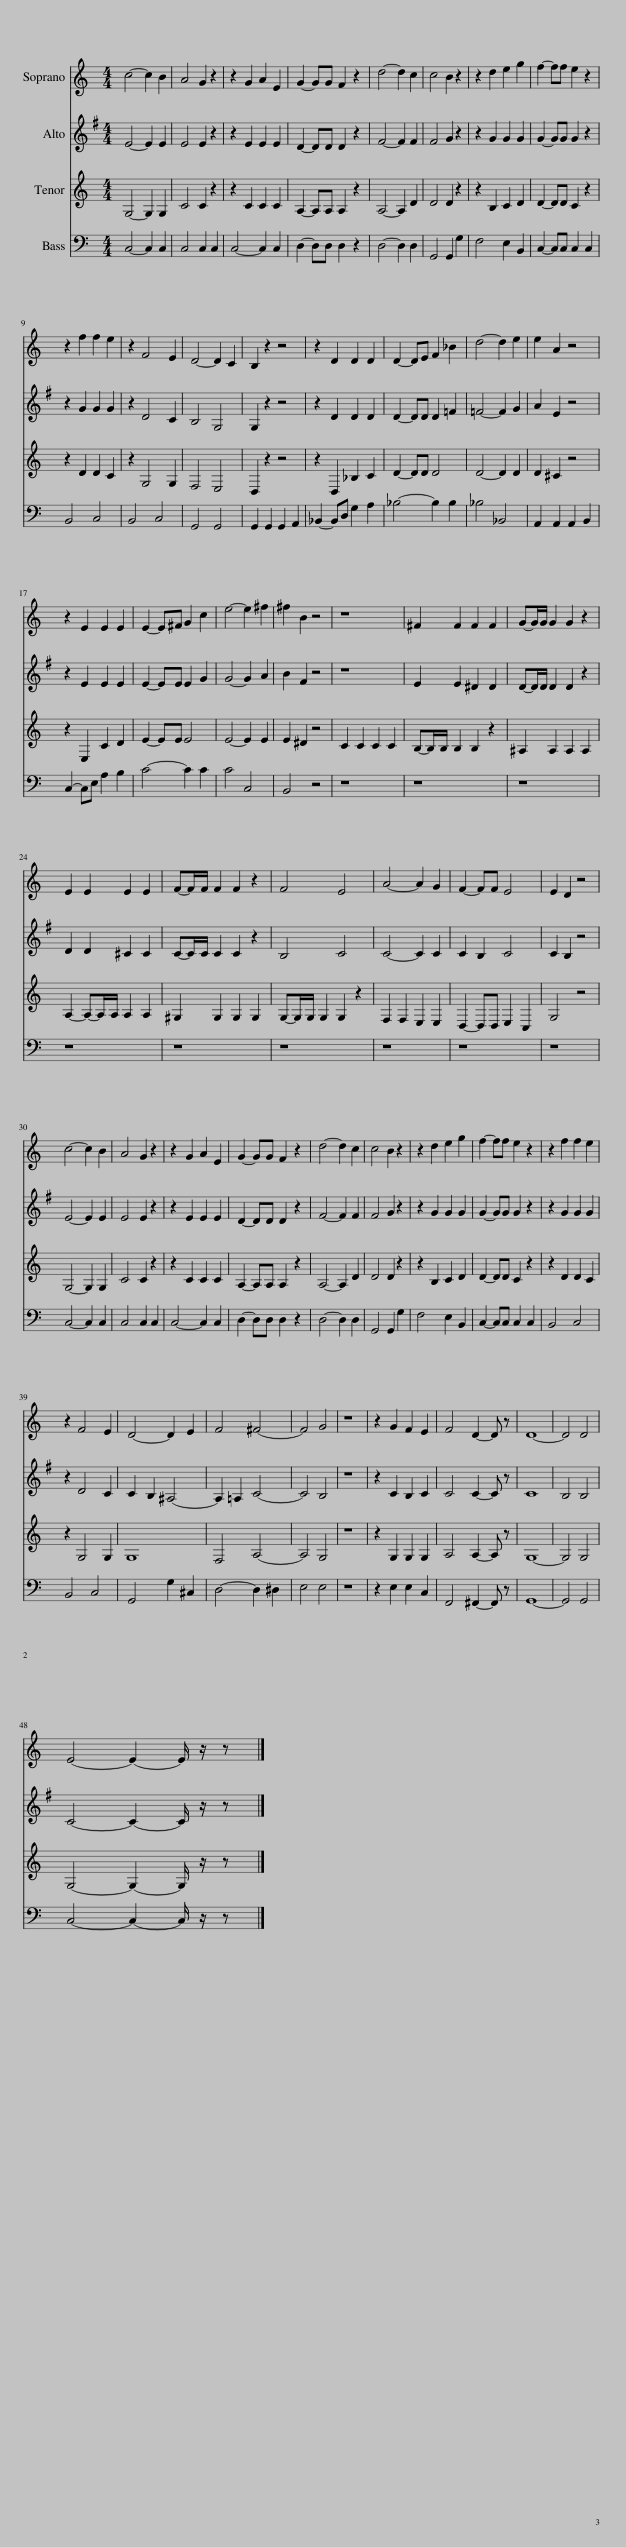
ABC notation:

X:1
%%score 1 2 3 4
L:1/8
Q:1/4=110
M:4/4
I:linebreak $
K:C
V:1 treble
V:2 treble
V:3 treble
V:4 bass
V:1
 c4- c2 B2 | A4 G2 z2 | z2 G2 A2 E2 | G2- GG F2 z2 | d4- d2 c2 | %5
 c4 B2 z2 | z2 d2 e2 g2 | f2- ff e2 z2 |$ z2 f2 f2 e2 | z2 F4 E2 | %10
 D4- D2 C2 | B,2 z2 z4 | z2 D2 D2 D2 | D2- DE F2 _B2 | d4- d2 e2 | %15
 e2 A2 z4 |$ z2 E2 E2 E2 | E2- E^F G2 c2 | e4- e2 ^f2 | ^f2 B2 z4 | %20
 z8 | ^F2 F2 F2 F2 | G-G/G/ G2 G2 z2 |$ E2 E2 E2 E2 | F-F/F/ F2 F2 z2 | %25
 F4 E4 | A4- A2 G2 | F2- FF E4 | E2 D2 z4 |$ c4- c2 B2 | %30
 A4 G2 z2 | z2 G2 A2 E2 | G2- GG F2 z2 | d4- d2 c2 | c4 B2 z2 | %35
 z2 d2 e2 g2 | f2- ff e2 z2 | z2 f2 f2 e2 |$ z2 F4 E2 | D4- D2 E2 | %40
 F4 ^F4- | F4 G4 | z8 | z2 G2 F2 E2 | F4[Q:1/4=90] D2- D z | %45
[Q:1/4=110] D8- | D4 D4 |$ E4- E2- E/ z/ z |] %48
V:2
[K:G] E4- E2 E2 | E4 E2 z2 | z2 E2 E2 E2 | D2- DD D2 z2 | F4- F2 F2 | %5
 F4 G2 z2 | z2 G2 G2 G2 | G2- GG G2 z2 |$ z2 G2 G2 G2 | z2 D4 C2 | %10
 B,4 G,4 | G,2 z2 z4 | z2 D2 D2 D2 | D2- DD D2 =F2 | =F4- F2 G2 | %15
 A2 E2 z4 |$ z2 E2 E2 E2 | E2- EE E2 G2 | G4- G2 A2 | B2 F2 z4 | %20
 z8 | E2 E2 ^D2 D2 | D-D/D/ D2 D2 z2 |$ D2 D2 ^C2 C2 | C-C/C/ C2 C2 z2 | %25
 B,4 C4 | C4- C2 C2 | C2 B,2 C4 | C2 B,2 z4 |$ E4- E2 E2 | %30
 E4 E2 z2 | z2 E2 E2 E2 | D2- DD D2 z2 | F4- F2 F2 | F4 G2 z2 | %35
 z2 G2 G2 G2 | G2- GG G2 z2 | z2 G2 G2 G2 |$ z2 D4 C2 | C2 B,2 ^A,4- | %40
 A,2 =A,2 C4- | C4 B,4 | z8 | z2 C2 B,2 C2 | C4 C2- C z | %45
 C8 | B,4 B,4 |$ C4- C2- C/ z/ z |] %48
V:3
 G,4- G,2 G,2 | C4 C2 z2 | z2 C2 C2 C2 | A,2- A,A, A,2 z2 | A,4- A,2 D2 | %5
 D4 D2 z2 | z2 B,2 C2 D2 | D2- DD C2 z2 |$ z2 D2 D2 C2 | z2 G,4 G,2 | %10
 F,4 E,4 | D,2 z2 z4 | z2 D,2 _B,2 C2 | D2- DD D4 | D4- D2 D2 | %15
 D2 ^C2 z4 |$ z2 E,2 C2 D2 | E2- EE E4 | E4- E2 E2 | E2 ^D2 z4 | %20
 C2 C2 C2 C2 | B,-B,/B,/ B,2 B,2 z2 | ^A,2 A,2 A,2 A,2 |$ A,2- A,-A,/A,/ A,2 A,2 | ^G,2 G,2 G,2 G,2 | %25
 G,-G,/G,/ G,2 G,2 z2 | F,2 F,2 E,2 E,2 | D,2- D,D, E,2 C,2 | G,4 z4 |$ G,4- G,2 G,2 | %30
 C4 C2 z2 | z2 C2 C2 C2 | A,2- A,A, A,2 z2 | A,4- A,2 D2 | D4 D2 z2 | %35
 z2 B,2 C2 D2 | D2- DD C2 z2 | z2 D2 D2 C2 |$ z2 G,4 G,2 | G,8 | %40
 F,4 A,4- | A,4 G,4 | z8 | z2 G,2 G,2 G,2 | A,4 A,2- A, z | %45
 G,8- | G,4 G,4 |$ G,4- G,2- G,/ z/ z |] %48
V:4
 C,4- C,2 C,2 | C,4 C,2 C,2 | C,4- C,2 C,2 | D,2- D,D, D,2 z2 | D,4- D,2 D,2 | %5
 G,,4 G,,2 G,2 | F,4 E,2 B,,2 | C,2- C,C, C,2 C,2 |$ B,,4 C,4 | B,,4 C,4 | %10
 G,,4 G,,4 | G,,2 G,,2 G,,2 A,,2 | _B,,2- B,,D, G,2 A,2 | _B,4- B,2 B,2 | _B,4 _B,,4 | %15
 A,,2 A,,2 A,,2 B,,2 |$ C,2- C,E, A,2 B,2 | C4- C2 C2 | C4 C,4 | B,,4 z4 | %20
 z8 | z8 | z8 |$ z8 | z8 | %25
 z8 | z8 | z8 | z8 |$ C,4- C,2 C,2 | %30
 C,4 C,2 C,2 | C,4- C,2 C,2 | D,2- D,D, D,2 z2 | D,4- D,2 D,2 | G,,4 G,,2 G,2 | %35
 F,4 E,2 B,,2 | C,2- C,C, C,2 C,2 | B,,4 C,4 |$ B,,4 C,4 | G,,4 G,2 ^C,2 | %40
 D,4- D,2 ^D,2 | E,4 E,4 | z8 | z2 E,2 E,2 C,2 | F,,4 ^F,,2- F,, z | %45
 G,,8- | G,,4 G,,4 |$ C,4- C,2- C,/ z/ z |] %48
